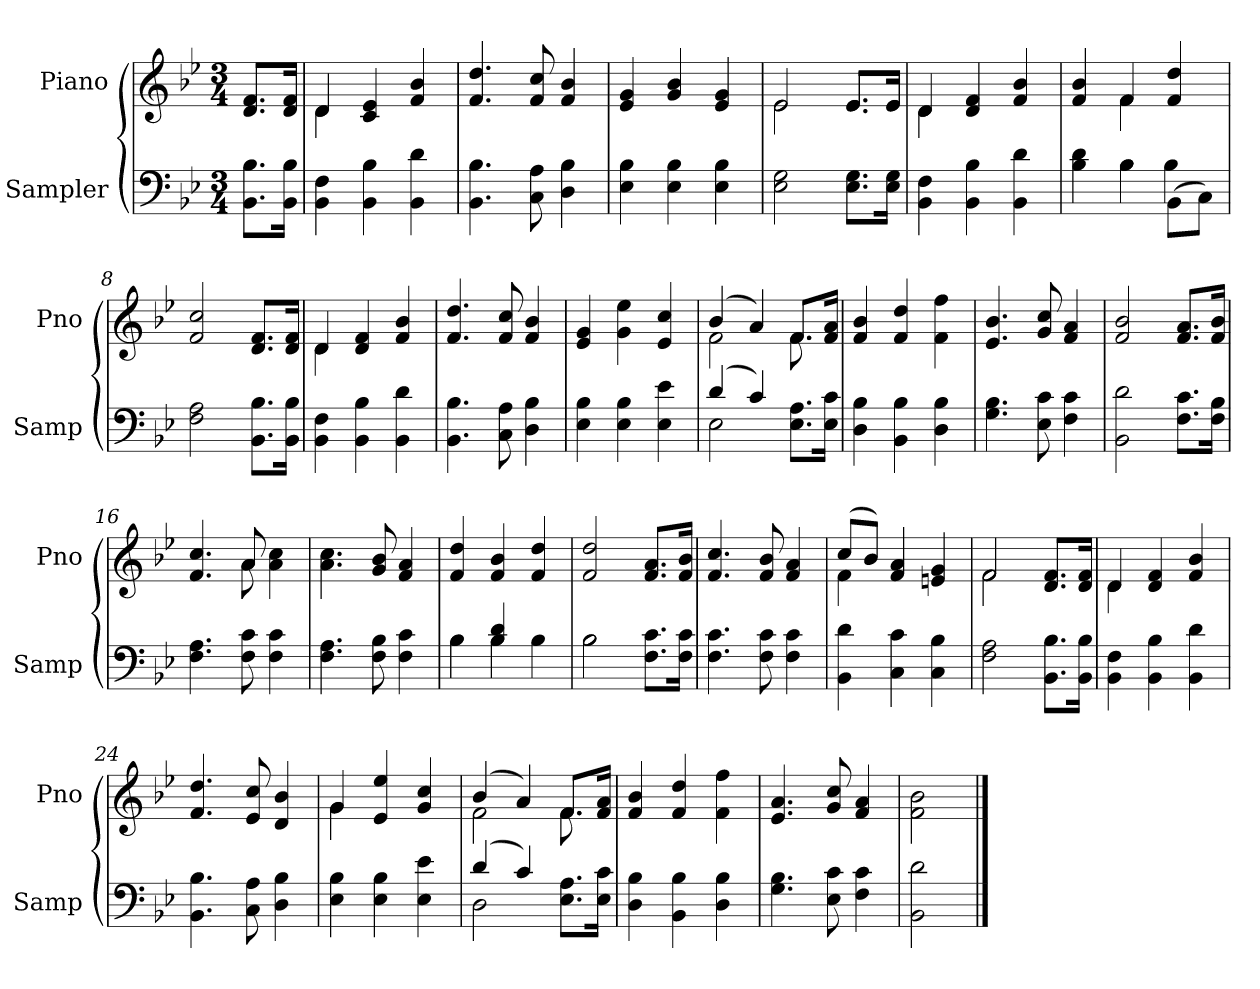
**kern	**kern
*part2	*part1
*staff2	*staff1
*I"Sampler	*I"Piano
*I'Samp	*I'Pno
*clefF4	*clefG2
*k[b-e-]	*k[b-e-]
*B-:	*B-:
*M3/4	*M3/4
=1	=1
8.BB-\ 8.B-\L	8.d/ 8.f/L
16BB-\ 16B-\Jk	16d/ 16f/Jk
=2	=2
*	*^
4BB- 4F	4d/	4d
4BB- 4B-	4c 4e-	2ryy
4BB- 4d	4f 4b-	.
*	*v	*v
=3	=3
4.BB- 4.B-	4.f 4.dd
8C 8A	8f 8cc
4D 4B-	4f 4b-
=4	=4
4E- 4B-	4e- 4g
4E- 4B-	4g 4b-
4E- 4B-	4e- 4g
=5	=5
*	*^
2E- 2G	2e-/	2e-
8.E-\ 8.G\L	8.e-/L	8.e-/L
16E-\ 16G\Jk	16e-/Jk	16e-/Jk
=6	=6	=6
4BB- 4F	4d/	4d
4BB- 4B-	4d 4f	2ryy
4BB- 4d	4f 4b-	.
=7	=7	=7
*^	*	*
4B- 4d	4ryy	4f 4b-	4ryy
4B-\	4B-	4f/	4f
(8BB-\L	4B-	4f 4dd	4ryy
8C\J)	.	.	.
*v	*v	*	*
*	*v	*v
=8	=8
2F 2A	2f 2cc
8.BB-\ 8.B-\L	8.d/ 8.f/L
16BB-\ 16B-\Jk	16d/ 16f/Jk
=9	=9
*	*^
4BB- 4F	4d/	4d
4BB- 4B-	4d 4f	2ryy
4BB- 4d	4f 4b-	.
*	*v	*v
=10	=10
4.BB- 4.B-	4.f 4.dd
8C 8A	8f 8cc
4D 4B-	4f 4b-
=11	=11
4E- 4B-	4e- 4g
4E- 4B-	4g 4ee-
4E- 4e-	4e- 4cc
=12	=12
*^	*^
(4d/	2E-	(4b-/	2f
4c/)	.	4a)	.
8.E-\ 8.A\L	4ryy	8.f/L	8.f
16E-\ 16c\Jk	.	16f/ 16a/Jk	16ryy
*v	*v	*	*
*	*v	*v
=13	=13
4D 4B-	4f 4b-
4BB- 4B-	4f 4dd
4D 4B-	4f 4ff
=14	=14
4.G 4.B-	4.e- 4.b-
8E- 8c	8g 8cc
4F 4c	4f 4a
=15	=15
2BB- 2d	2f 2b-
8.F\ 8.c\L	8.f/ 8.a/L
16F\ 16B-\Jk	16f/ 16b-/Jk
=16	=16
*	*^
4.F 4.A	4.f 4.cc	4.ryy
8F 8c	8a/	8a
4F 4c	4a 4cc	4ryy
*	*v	*v
=17	=17
4.F 4.A	4.a 4.cc
8F 8B-	8g 8b-
4F 4c	4f 4a
=18	=18
*^	*
4B-\	4B-	4f 4dd
4B- 4d	4B-	4f 4b-
4B-\	4ryy	4f 4dd
=19	=19	=19
2B-\	2B-	2f 2dd
8.F\ 8.c\L	4ryy	8.f/ 8.a/L
16F\ 16c\Jk	.	16f/ 16b-/Jk
*v	*v	*
=20	=20
4.F 4.c	4.f 4.cc
8F 8c	8f 8b-
4F 4c	4f 4a
=21	=21
*	*^
4BB- 4d	(8cc/L	4f
.	8b-/J)	.
4C 4c	4f 4a	2ryy
4C 4B-	4en 4g	.
=22	=22	=22
2F 2A	2f/	2f
8.BB-\ 8.B-\L	8.d/ 8.f/L	4ryy
16BB-\ 16B-\Jk	16d/ 16f/Jk	.
=23	=23	=23
4BB- 4F	4d/	4d
4BB- 4B-	4d 4f	2ryy
4BB- 4d	4f 4b-	.
*	*v	*v
=24	=24
4.BB- 4.B-	4.f 4.dd
8C 8A	8e- 8cc
4D 4B-	4d 4b-
=25	=25
*	*^
4E- 4B-	4g/	4g
4E- 4B-	4e- 4ee-	2ryy
4E- 4e-	4g 4cc	.
=26	=26	=26
*^	*	*
(4d/	2D	(4b-/	2f
4c/)	.	4a/)	.
8.E-\ 8.A\L	4ryy	8.f/L	8.f
16E-\ 16c\Jk	.	16f/ 16a/Jk	16ryy
*v	*v	*	*
*	*v	*v
=27	=27
4D 4B-	4f 4b-
4BB- 4B-	4f 4dd
4D 4B-	4f 4ff
=28	=28
4.G 4.B-	4.e- 4.a
8E- 8c	8g 8cc
4F 4c	4f 4a
=29	=29
2BB- 2d	2f\ 2b-\
==	==
*-	*-
